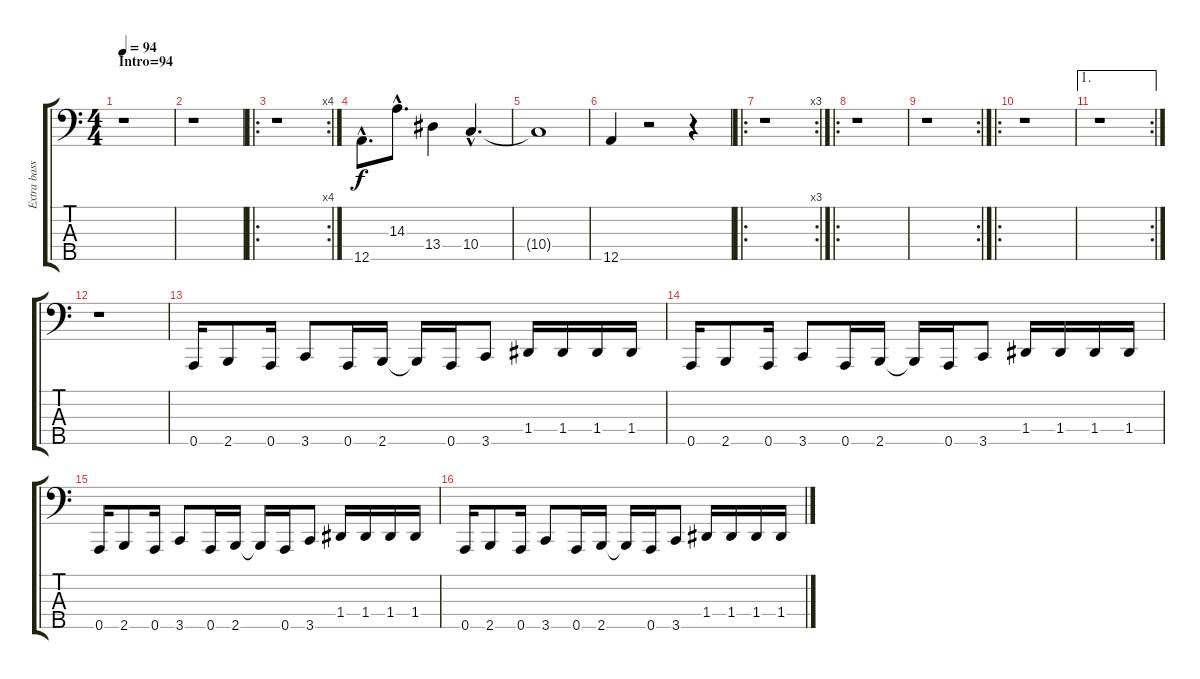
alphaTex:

\track ("Extra bass" "Extra bass") {instrument electricbassfinger}
\staff {score tabs}
\tuning (F2 C2 G1 D1 A0) {hide}
\ts (4 4)
\section ("" "Intro=94")
\tempo 94
\clef f4
\ks c
r.1{dy f instrument electricbassfinger} |
r.1 |
\ro
\rc 4
r.1 |
12.5{hac}.8{d} 14.3{hac}.8{d} 13.4.4 10.4{hac}.4{d} |
10.4{t}.1 |
12.5.4 r.2 r.4 |
\ro
\rc 3
r.1 |
\ro
r.1 |
\rc 2
r.1 |
\ro
r.1 |
\ae 1
\rc 2
r.1 |
r.1 |
0.5.16 2.5.8 0.5.16 3.5.8 0.5.16 2.5.16 2.5{t}.16 0.5.16 3.5.8 1.4.16 1.4.16 1.4.16 1.4.16 |
0.5.16 2.5.8 0.5.16 3.5.8 0.5.16 2.5.16 2.5{t}.16 0.5.16 3.5.8 1.4.16 1.4.16 1.4.16 1.4.16 |
0.5.16 2.5.8 0.5.16 3.5.8 0.5.16 2.5.16 2.5{t}.16 0.5.16 3.5.8 1.4.16 1.4.16 1.4.16 1.4.16 |
0.5.16 2.5.8 0.5.16 3.5.8 0.5.16 2.5.16 2.5{t}.16 0.5.16 3.5.8 1.4.16 1.4.16 1.4.16 1.4.16
